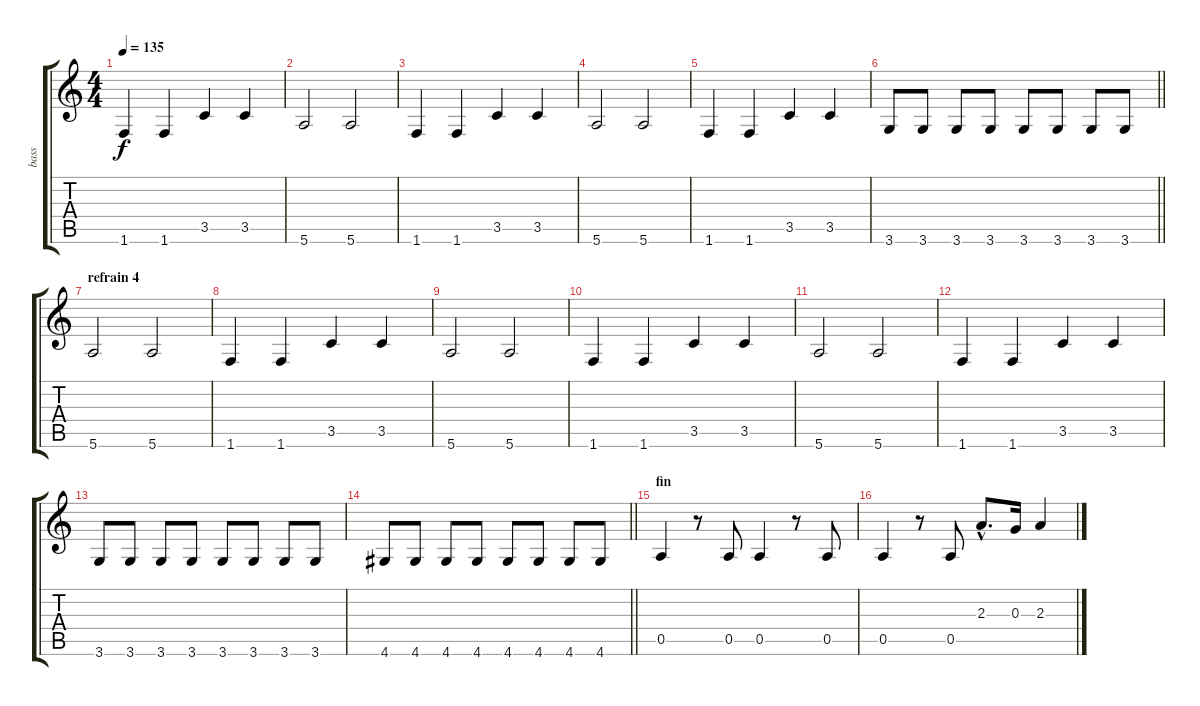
\track ("bass" "bass") {instrument electricbassfinger}
\staff {score tabs}
\tuning (E4 B3 G3 D3 A2 E2) {hide}
\ts (4 4)
\tempo 135
\clef g2
\ks c
1.6.4{dy f} 1.6.4 3.5.4 3.5.4 |
5.6.2 5.6.2 |
1.6.4 1.6.4 3.5.4 3.5.4 |
5.6.2 5.6.2 |
1.6.4 1.6.4 3.5.4 3.5.4 |
\barLineRight lightlight
3.6.8 3.6.8 3.6.8 3.6.8 3.6.8 3.6.8 3.6.8 3.6.8 |
\section ("" "refrain 4")
5.6.2 5.6.2 |
1.6.4 1.6.4 3.5.4 3.5.4 |
5.6.2 5.6.2 |
1.6.4 1.6.4 3.5.4 3.5.4 |
5.6.2 5.6.2 |
1.6.4 1.6.4 3.5.4 3.5.4 |
3.6.8 3.6.8 3.6.8 3.6.8 3.6.8 3.6.8 3.6.8 3.6.8 |
\barLineRight lightlight
4.6.8 4.6.8 4.6.8 4.6.8 4.6.8 4.6.8 4.6.8 4.6.8 |
\section ("" "fin")
0.5.4 r.8 0.5.8 0.5.4 r.8 0.5.8 |
0.5.4 r.8 0.5.8 2.3{hac}.8{d} 0.3.16 2.3.4
